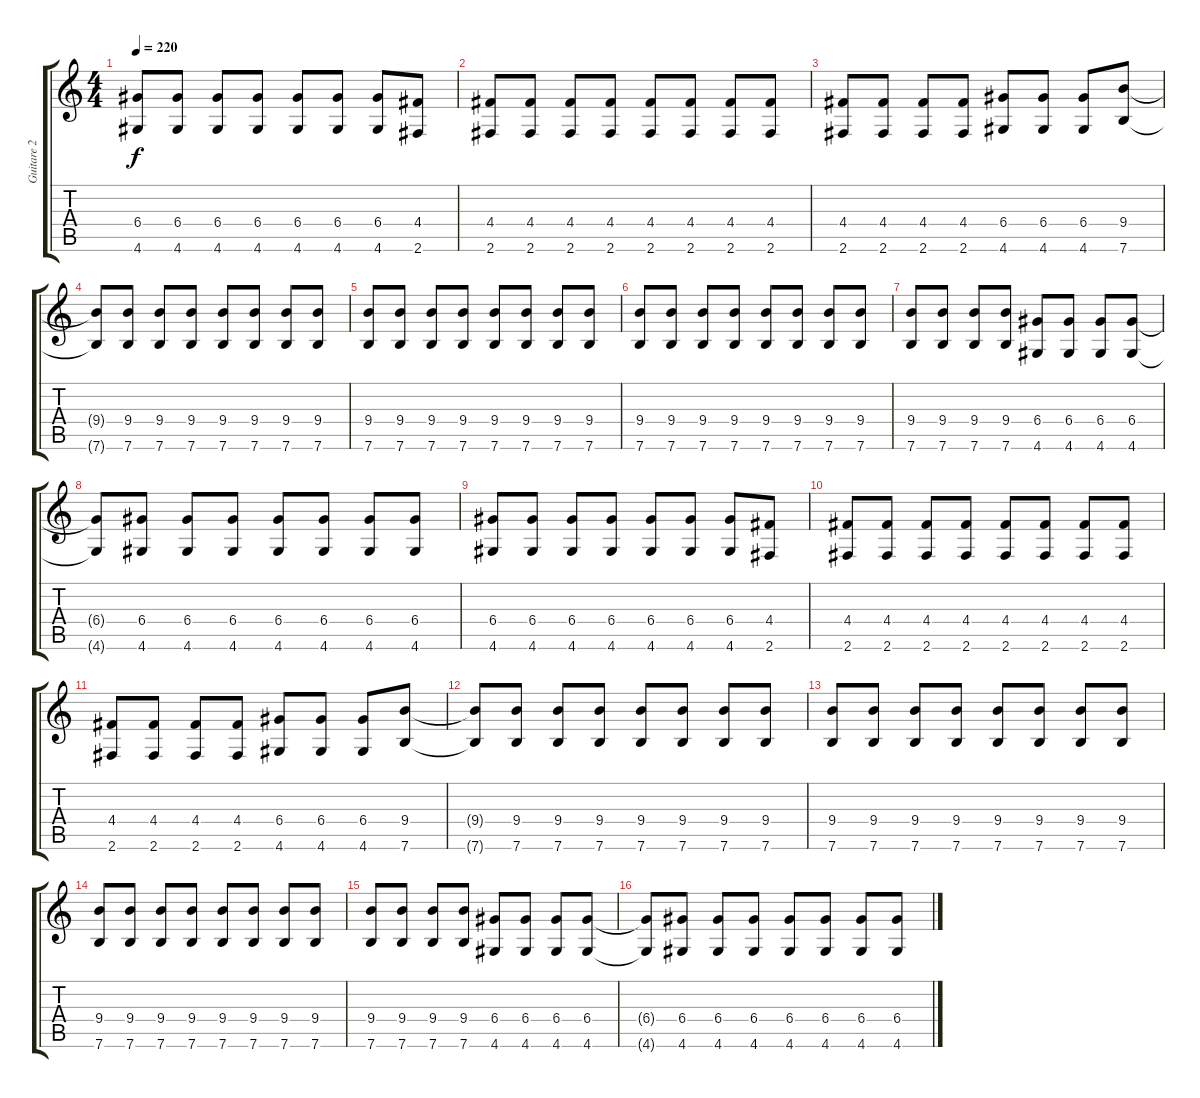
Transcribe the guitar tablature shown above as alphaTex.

\track ("Guitare 2" "Guitare 2") {instrument distortionguitar}
\staff {score tabs}
\tuning (E4 B3 G3 D3 A2 E2) {hide}
\ts (4 4)
\tempo 220
\clef g2
\ks c
(6.4 4.6).8{dy f} (6.4 4.6).8 (6.4 4.6).8 (6.4 4.6).8 (6.4 4.6).8 (6.4 4.6).8 (6.4 4.6).8 (4.4 2.6).8 |
(4.4 2.6).8 (4.4 2.6).8 (4.4 2.6).8 (4.4 2.6).8 (4.4 2.6).8 (4.4 2.6).8 (4.4 2.6).8 (4.4 2.6).8 |
(4.4 2.6).8 (4.4 2.6).8 (4.4 2.6).8 (4.4 2.6).8 (6.4 4.6).8 (6.4 4.6).8 (6.4 4.6).8 (9.4 7.6).8 |
(9.4{t} 7.6{t}).8 (9.4 7.6).8 (9.4 7.6).8 (9.4 7.6).8 (9.4 7.6).8 (9.4 7.6).8 (9.4 7.6).8 (9.4 7.6).8 |
(9.4 7.6).8 (9.4 7.6).8 (9.4 7.6).8 (9.4 7.6).8 (9.4 7.6).8 (9.4 7.6).8 (9.4 7.6).8 (9.4 7.6).8 |
(9.4 7.6).8 (9.4 7.6).8 (9.4 7.6).8 (9.4 7.6).8 (9.4 7.6).8 (9.4 7.6).8 (9.4 7.6).8 (9.4 7.6).8 |
(9.4 7.6).8 (9.4 7.6).8 (9.4 7.6).8 (9.4 7.6).8 (6.4 4.6).8 (6.4 4.6).8 (6.4 4.6).8 (6.4 4.6).8 |
(6.4{t} 4.6{t}).8 (6.4 4.6).8 (6.4 4.6).8 (6.4 4.6).8 (6.4 4.6).8 (6.4 4.6).8 (6.4 4.6).8 (6.4 4.6).8 |
(6.4 4.6).8 (6.4 4.6).8 (6.4 4.6).8 (6.4 4.6).8 (6.4 4.6).8 (6.4 4.6).8 (6.4 4.6).8 (4.4 2.6).8 |
(4.4 2.6).8 (4.4 2.6).8 (4.4 2.6).8 (4.4 2.6).8 (4.4 2.6).8 (4.4 2.6).8 (4.4 2.6).8 (4.4 2.6).8 |
(4.4 2.6).8 (4.4 2.6).8 (4.4 2.6).8 (4.4 2.6).8 (6.4 4.6).8 (6.4 4.6).8 (6.4 4.6).8 (9.4 7.6).8 |
(9.4{t} 7.6{t}).8 (9.4 7.6).8 (9.4 7.6).8 (9.4 7.6).8 (9.4 7.6).8 (9.4 7.6).8 (9.4 7.6).8 (9.4 7.6).8 |
(9.4 7.6).8 (9.4 7.6).8 (9.4 7.6).8 (9.4 7.6).8 (9.4 7.6).8 (9.4 7.6).8 (9.4 7.6).8 (9.4 7.6).8 |
(9.4 7.6).8 (9.4 7.6).8 (9.4 7.6).8 (9.4 7.6).8 (9.4 7.6).8 (9.4 7.6).8 (9.4 7.6).8 (9.4 7.6).8 |
(9.4 7.6).8 (9.4 7.6).8 (9.4 7.6).8 (9.4 7.6).8 (6.4 4.6).8 (6.4 4.6).8 (6.4 4.6).8 (6.4 4.6).8 |
(6.4{t} 4.6{t}).8 (6.4 4.6).8 (6.4 4.6).8 (6.4 4.6).8 (6.4 4.6).8 (6.4 4.6).8 (6.4 4.6).8 (6.4 4.6).8
